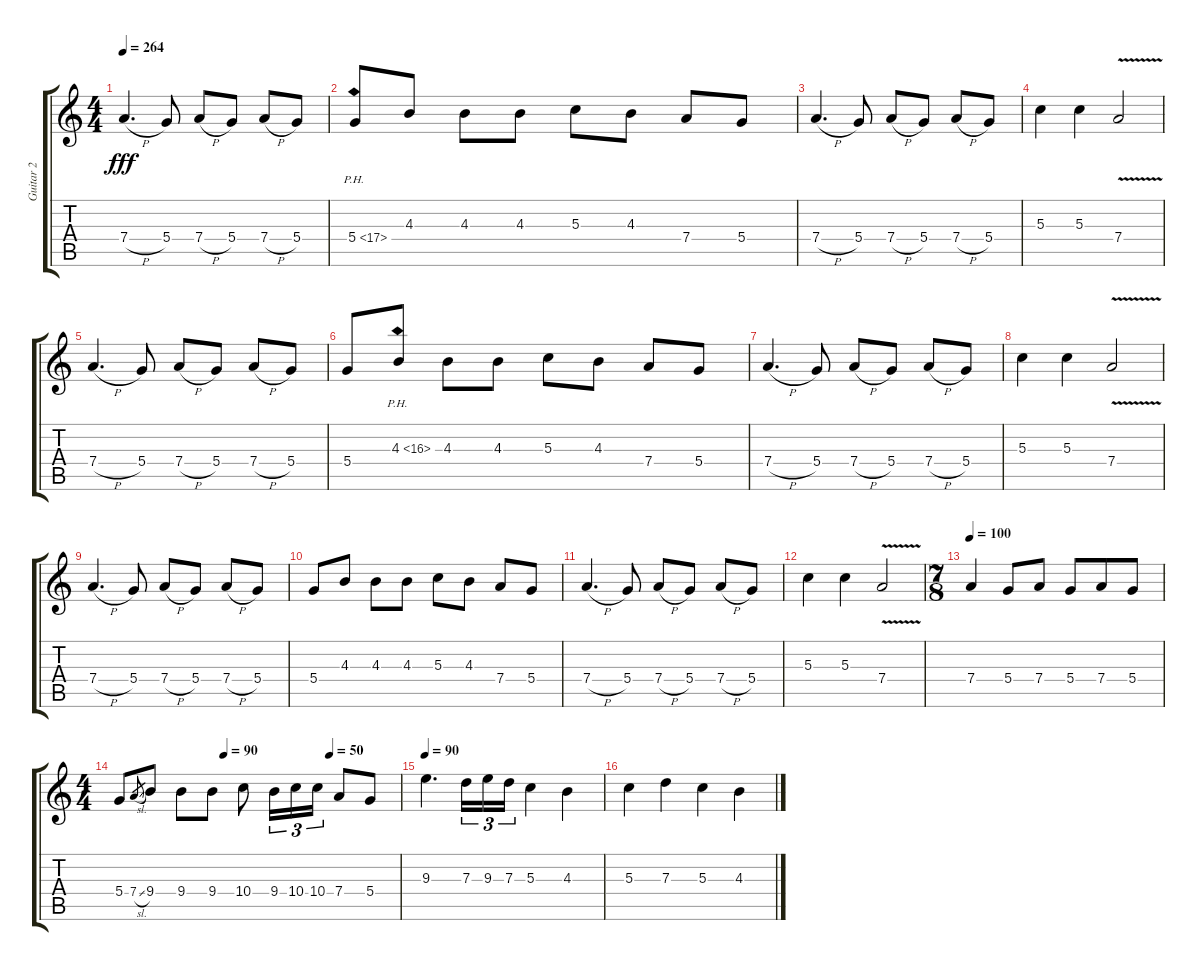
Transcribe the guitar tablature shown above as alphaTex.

\track ("Guitar 2" "Guitar 2") {instrument distortionguitar}
\staff {score tabs}
\tuning (E4 B3 G3 D3 A2 E2) {hide}
\ts (4 4)
\tempo 264
\clef g2
\ks c
7.4{h}.4{d dy fff} 5.4.8 7.4{h}.8 5.4.8 7.4{h}.8 5.4.8 |
5.4{ph 12}.8 4.3.8 4.3.8 4.3.8 5.3.8 4.3.8 7.4.8 5.4.8 |
7.4{h}.4{d} 5.4.8 7.4{h}.8 5.4.8 7.4{h}.8 5.4.8 |
5.3.4 5.3.4 7.4{v}.2 |
7.4{h}.4{d} 5.4.8 7.4{h}.8 5.4.8 7.4{h}.8 5.4.8 |
5.4.8 4.3{ph 12}.8 4.3.8 4.3.8 5.3.8 4.3.8 7.4.8 5.4.8 |
7.4{h}.4{d} 5.4.8 7.4{h}.8 5.4.8 7.4{h}.8 5.4.8 |
5.3.4 5.3.4 7.4{v}.2 |
7.4{h}.4{d} 5.4.8 7.4{h}.8 5.4.8 7.4{h}.8 5.4.8 |
5.4.8 4.3.8 4.3.8 4.3.8 5.3.8 4.3.8 7.4.8 5.4.8 |
7.4{h}.4{d} 5.4.8 7.4{h}.8 5.4.8 7.4{h}.8 5.4.8 |
5.3.4 5.3.4 7.4{v}.2 |
\ts (7 8)
\tempo 100
7.4.4 5.4.8 7.4.8 5.4.8 7.4.8 5.4.8 |
\ts (4 4)
\tempo (90 0.375)
\tempo (50 0.75)
5.4.8 7.4{sl}.8{gr} 9.4.8 9.4.8 9.4.8 10.4.8 9.4.16{tu (3 2)} 10.4.16{tu (3 2)} 10.4.16{tu (3 2)} 7.4.8 5.4.8 |
\tempo 90
9.3.4{d} 7.3.16{tu (3 2)} 9.3.16{tu (3 2)} 7.3.16{tu (3 2)} 5.3.4 4.3.4 |
5.3.4 7.3.4 5.3.4 4.3.4
